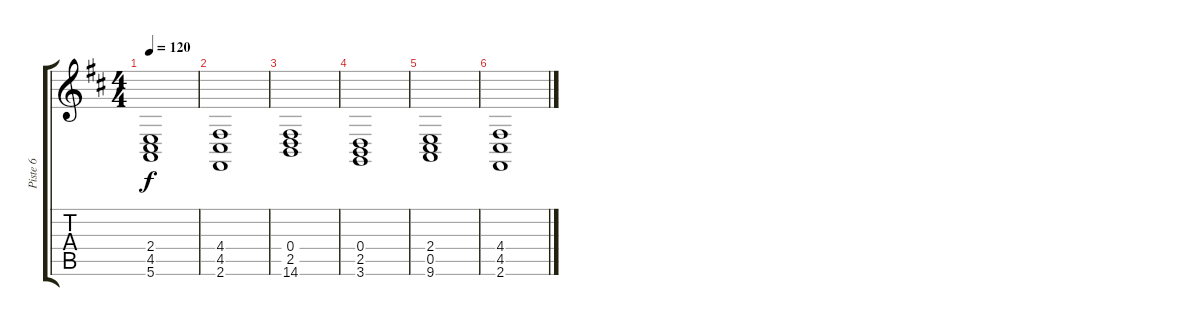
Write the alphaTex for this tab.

\track ("Piste 6" "Piste 6") {instrument stringensemble1}
\staff {score tabs}
\tuning (E4 B3 G3 D3 A2 E2) {hide}
\ts (4 4)
\tempo 120
\clef g2
\ks d
(2.4 4.5 5.6).1{dy f} |
(4.4 4.5 2.6).1 |
(0.4 2.5 14.6).1 |
(0.4 2.5 3.6).1 |
(2.4 0.5 9.6).1 |
(4.4 4.5 2.6).1
